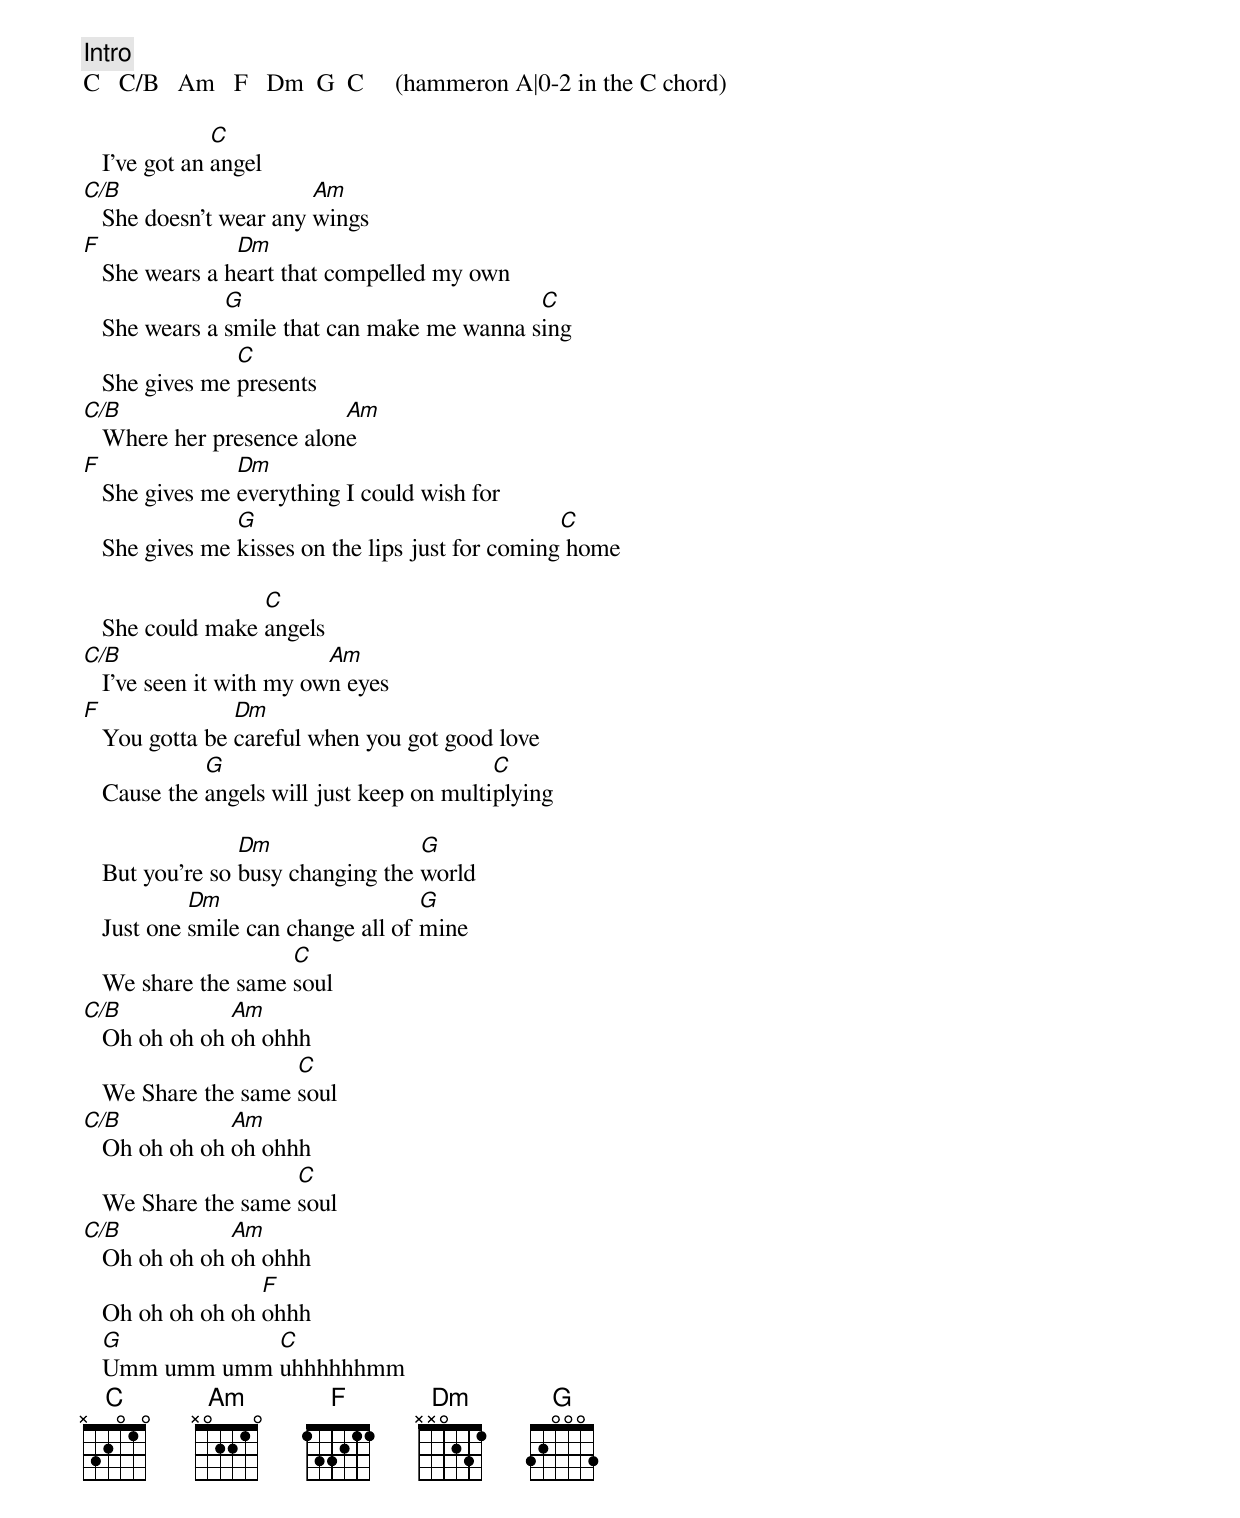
[Intro]
C   C/B   Am   F   Dm  G  C     (hammeron A|0-2 in the C chord)

               C
   I’ve got an angel
C/B                     Am
   She doesn’t wear any wings
F               Dm
   She wears a heart that compelled my own
               G                             C
   She wears a smile that can make me wanna sing
                C
   She gives me presents
C/B                       Am
   Where her presence alone
F               Dm
   She gives me everything I could wish for
                G                                 C
   She gives me kisses on the lips just for coming home

                  C
   She could make angels
C/B                       Am
   I’ve seen it with my own eyes
F               Dm
   You gotta be careful when you got good love
             G                             C
   Cause the angels will just keep on multiplying

                 Dm                G
   But you’re so busy changing the world
            Dm                      G
   Just one smile can change all of mine
                     C
   We share the same soul
C/B            Am
   Oh oh oh oh oh ohhh
                     C
   We Share the same soul
C/B            Am
   Oh oh oh oh oh ohhh
                     C
   We Share the same soul
C/B            Am
   Oh oh oh oh oh ohhh
                  F
   Oh oh oh oh oh ohhh
   G           C
   Umm umm umm uhhhhhhmm
